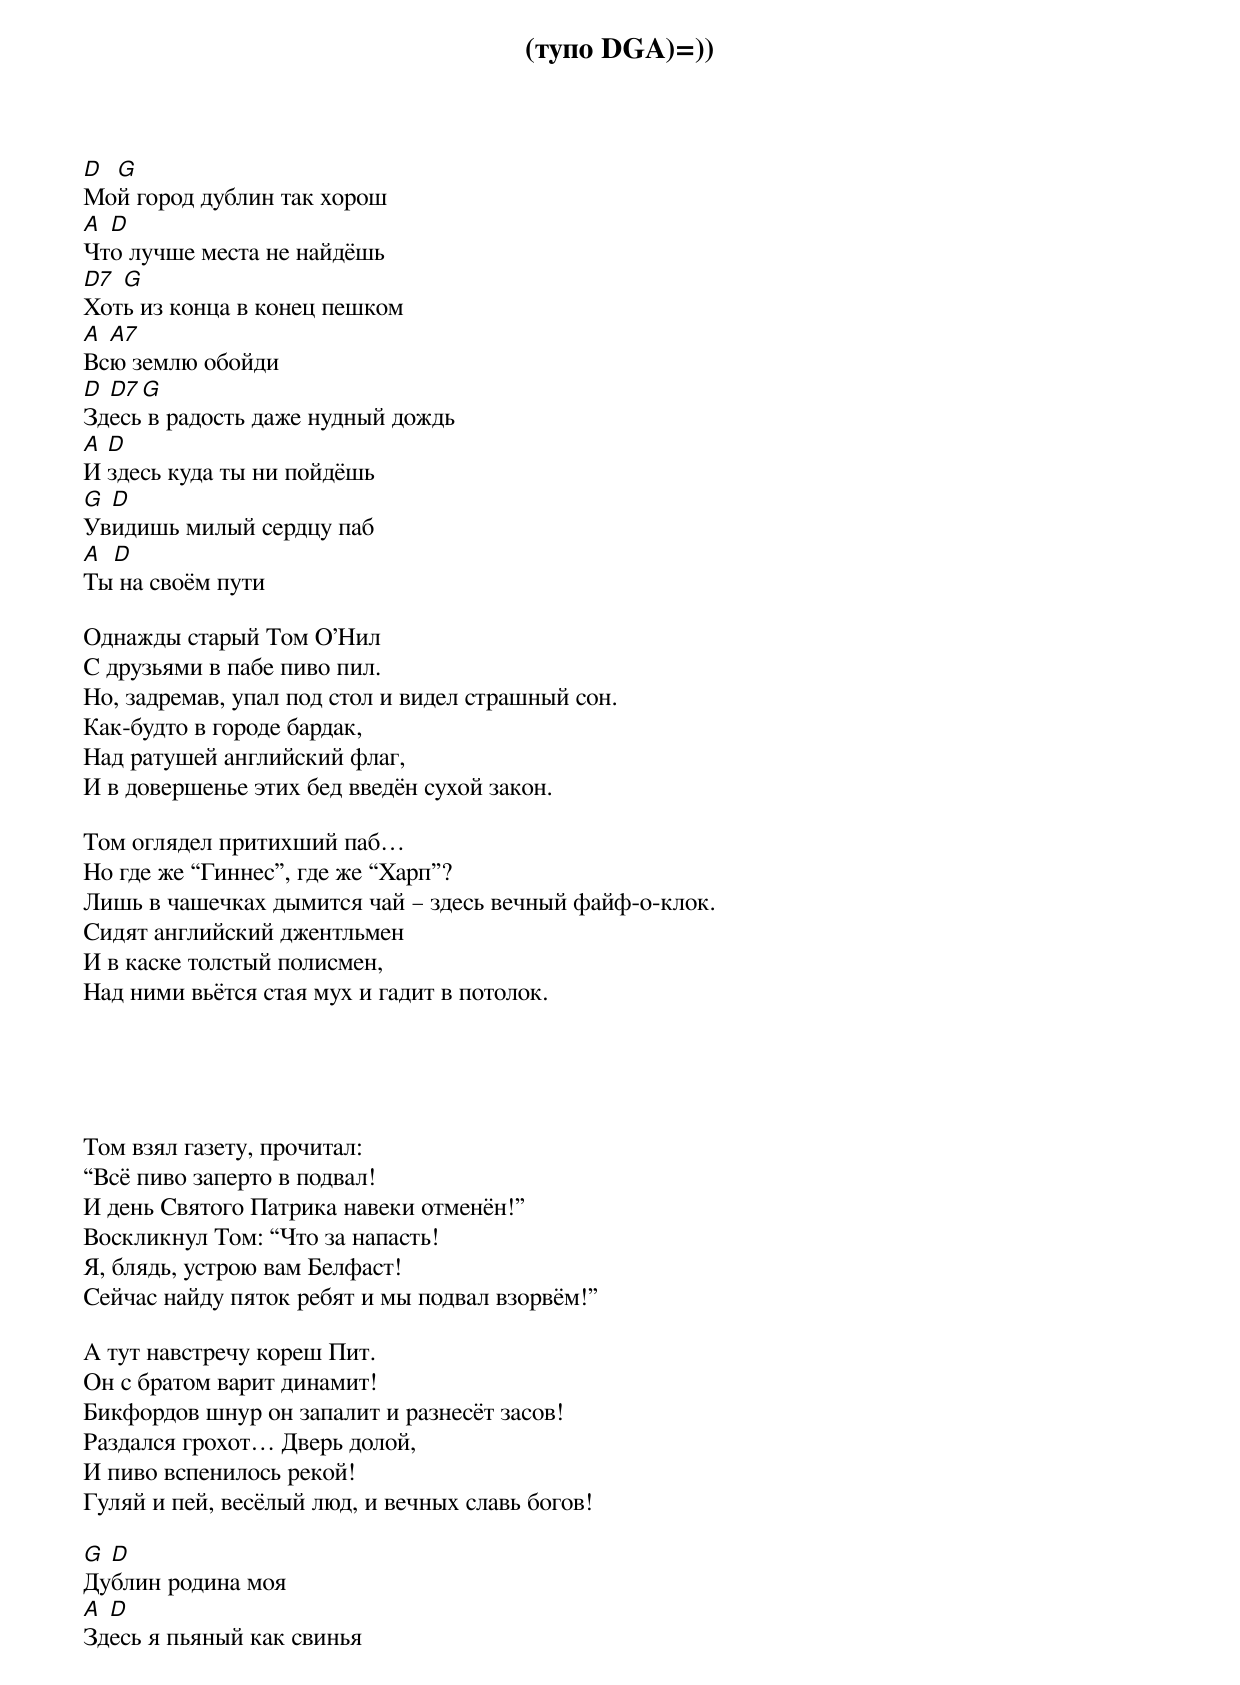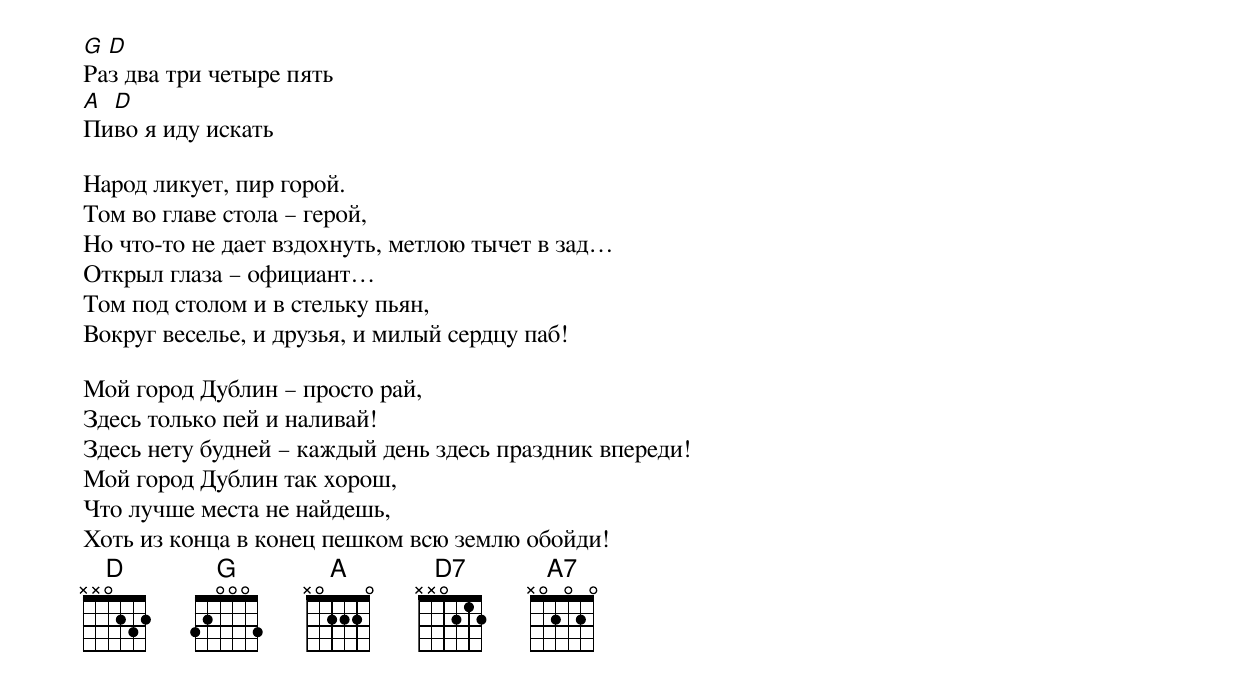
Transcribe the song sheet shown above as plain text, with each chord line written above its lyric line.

(тупо DGA)=))

D G
Мой город дублин так хорош
A D
Что лучше места не найдёшь
D7 G
Хоть из конца в конец пешком
A A7
Всю землю обойди
D D7 G
Здесь в радость даже нудный дождь
A D
И здесь куда ты ни пойдёшь
G D
Увидишь милый сердцу паб
A D
Ты на своём пути

Однажды старый Том О’Нил
С друзьями в пабе пиво пил.
Но, задремав, упал под стол и видел страшный сон.
Как-будто в городе бардак,
Над ратушей английский флаг,
И в довершенье этих бед введён сухой закон.

Том оглядел притихший паб…
Но где же “Гиннес”, где же “Харп”?
Лишь в чашечках дымится чай – здесь вечный файф-о-клок.
Сидят английский джентльмен
И в каске толстый полисмен,
Над ними вьётся стая мух и гадит в потолок.





Том взял газету, прочитал:
“Всё пиво заперто в подвал!
И день Святого Патрика навеки отменён!”
Воскликнул Том: “Что за напасть!
Я, блядь, устрою вам Белфаст!
Сейчас найду пяток ребят и мы подвал взорвём!”

А тут навстречу кореш Пит.
Он с братом варит динамит!
Бикфордов шнур он запалит и разнесёт засов!
Раздался грохот… Дверь долой,
И пиво вспенилось рекой!
Гуляй и пей, весёлый люд, и вечных славь богов!

G D
Дублин родина моя
A D
Здесь я пьяный как свинья
G D
Раз два три четыре пять
A D
Пиво я иду искать

Народ ликует, пир горой.
Том во главе стола – герой,
Но что-то не дает вздохнуть, метлою тычет в зад…
Открыл глаза – официант…
Том под столом и в стельку пьян,
Вокруг веселье, и друзья, и милый сердцу паб!

Мой город Дублин – просто рай,
Здесь только пей и наливай!
Здесь нету будней – каждый день здесь праздник впереди!
Мой город Дублин так хорош,
Что лучше места не найдешь,
Хоть из конца в конец пешком всю землю обойди!
